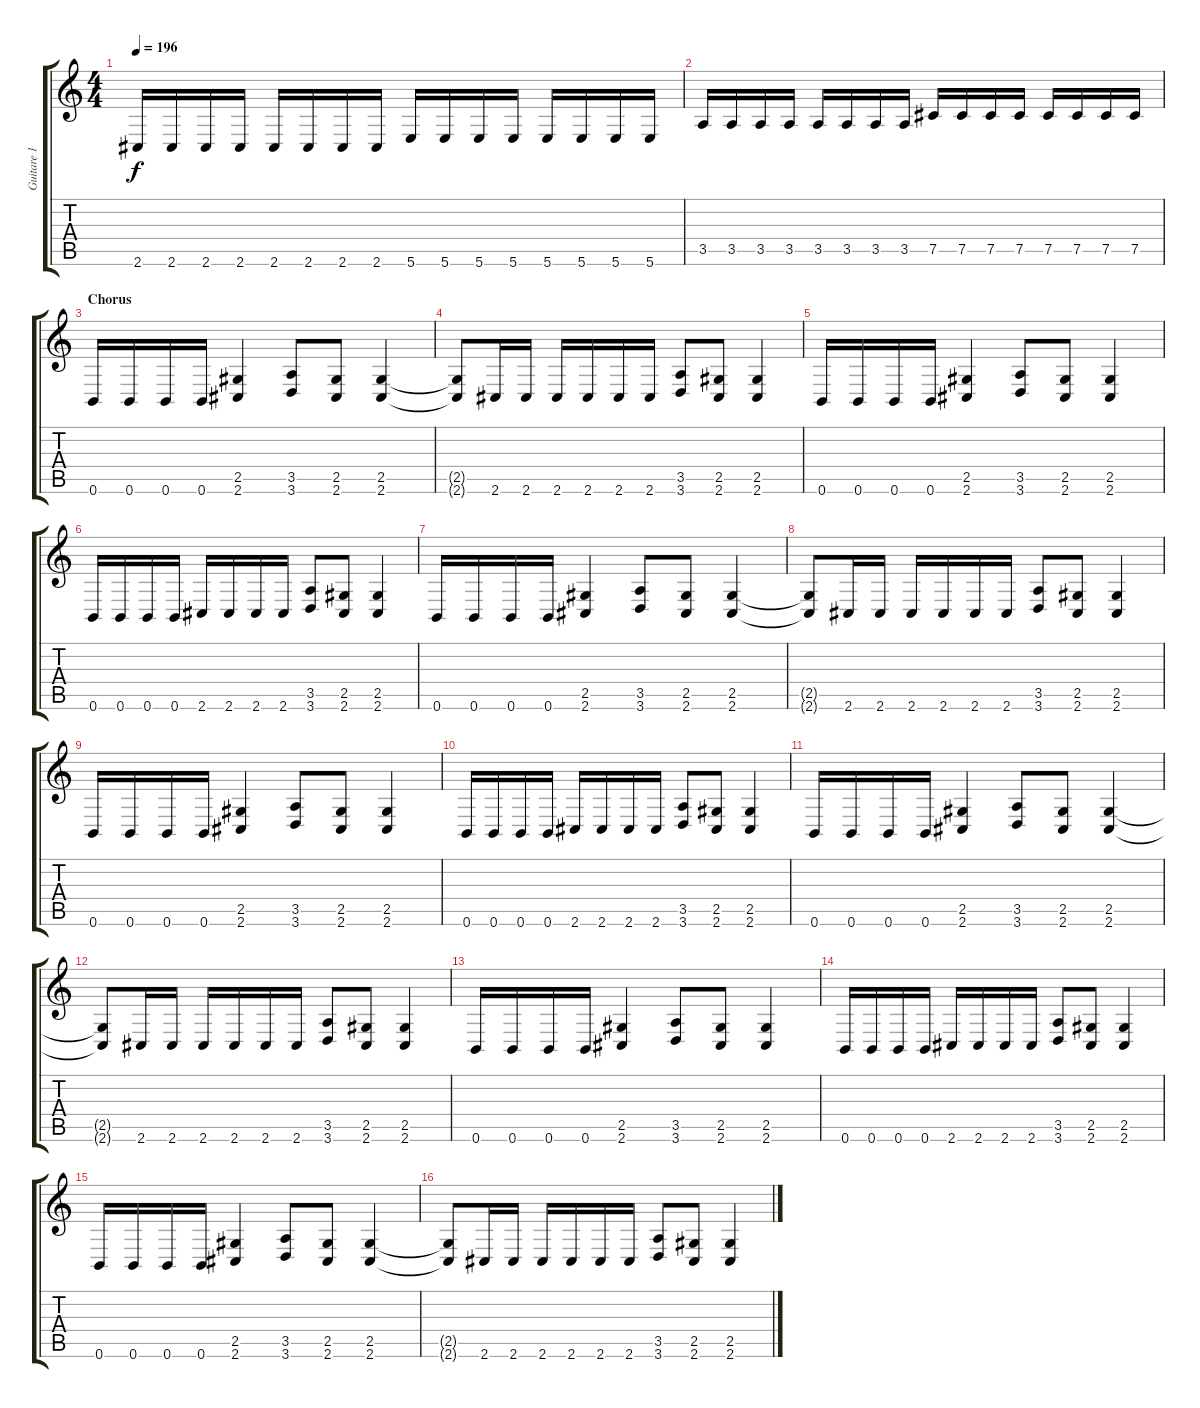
\track ("Guitare 1" "Guitare 1") {instrument distortionguitar}
\staff {score tabs}
\tuning (Db4 Ab3 E3 B2 Gb2 B1) {hide}
\ts (4 4)
\tempo 196
\clef g2
\ks c
2.6.16{dy f} 2.6.16 2.6.16 2.6.16 2.6.16 2.6.16 2.6.16 2.6.16 5.6.16 5.6.16 5.6.16 5.6.16 5.6.16 5.6.16 5.6.16 5.6.16 |
3.5.16 3.5.16 3.5.16 3.5.16 3.5.16 3.5.16 3.5.16 3.5.16 7.5.16 7.5.16 7.5.16 7.5.16 7.5.16 7.5.16 7.5.16 7.5.16 |
\section ("" "Chorus")
0.6.16 0.6.16 0.6.16 0.6.16 (2.5 2.6).4 (3.5 3.6).8 (2.5 2.6).8 (2.5 2.6).4 |
(2.5{t} 2.6{t}).8 2.6.16 2.6.16 2.6.16 2.6.16 2.6.16 2.6.16 (3.5 3.6).8 (2.5 2.6).8 (2.5 2.6).4 |
0.6.16 0.6.16 0.6.16 0.6.16 (2.5 2.6).4 (3.5 3.6).8 (2.5 2.6).8 (2.5 2.6).4 |
0.6.16 0.6.16 0.6.16 0.6.16 2.6.16 2.6.16 2.6.16 2.6.16 (3.5 3.6).8 (2.5 2.6).8 (2.5 2.6).4 |
0.6.16 0.6.16 0.6.16 0.6.16 (2.5 2.6).4 (3.5 3.6).8 (2.5 2.6).8 (2.5 2.6).4 |
(2.5{t} 2.6{t}).8 2.6.16 2.6.16 2.6.16 2.6.16 2.6.16 2.6.16 (3.5 3.6).8 (2.5 2.6).8 (2.5 2.6).4 |
0.6.16 0.6.16 0.6.16 0.6.16 (2.5 2.6).4 (3.5 3.6).8 (2.5 2.6).8 (2.5 2.6).4 |
0.6.16 0.6.16 0.6.16 0.6.16 2.6.16 2.6.16 2.6.16 2.6.16 (3.5 3.6).8 (2.5 2.6).8 (2.5 2.6).4 |
0.6.16 0.6.16 0.6.16 0.6.16 (2.5 2.6).4 (3.5 3.6).8 (2.5 2.6).8 (2.5 2.6).4 |
(2.5{t} 2.6{t}).8 2.6.16 2.6.16 2.6.16 2.6.16 2.6.16 2.6.16 (3.5 3.6).8 (2.5 2.6).8 (2.5 2.6).4 |
0.6.16 0.6.16 0.6.16 0.6.16 (2.5 2.6).4 (3.5 3.6).8 (2.5 2.6).8 (2.5 2.6).4 |
0.6.16 0.6.16 0.6.16 0.6.16 2.6.16 2.6.16 2.6.16 2.6.16 (3.5 3.6).8 (2.5 2.6).8 (2.5 2.6).4 |
0.6.16 0.6.16 0.6.16 0.6.16 (2.5 2.6).4 (3.5 3.6).8 (2.5 2.6).8 (2.5 2.6).4 |
(2.5{t} 2.6{t}).8 2.6.16 2.6.16 2.6.16 2.6.16 2.6.16 2.6.16 (3.5 3.6).8 (2.5 2.6).8 (2.5 2.6).4
